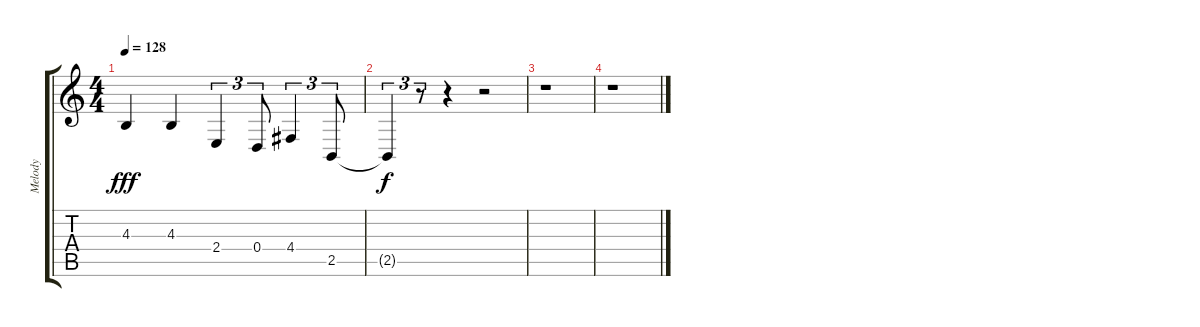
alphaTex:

\track ("Melody" "Melody") {instrument lead6voice}
\staff {score tabs}
\tuning (E4 B3 G3 D3 A2 E2) {hide}
\ts (4 4)
\tempo 128
\clef g2
\ks c
4.3.4{dy fff} 4.3.4 2.4.4{tu (3 2)} 0.4.8{tu (3 2)} 4.4.4{tu (3 2)} 2.5.8{tu (3 2)} |
2.5{t}.4{tu (3 2) dy f} r.8{tu (3 2)} r.4 r.2 |
r.1 |
r.1
